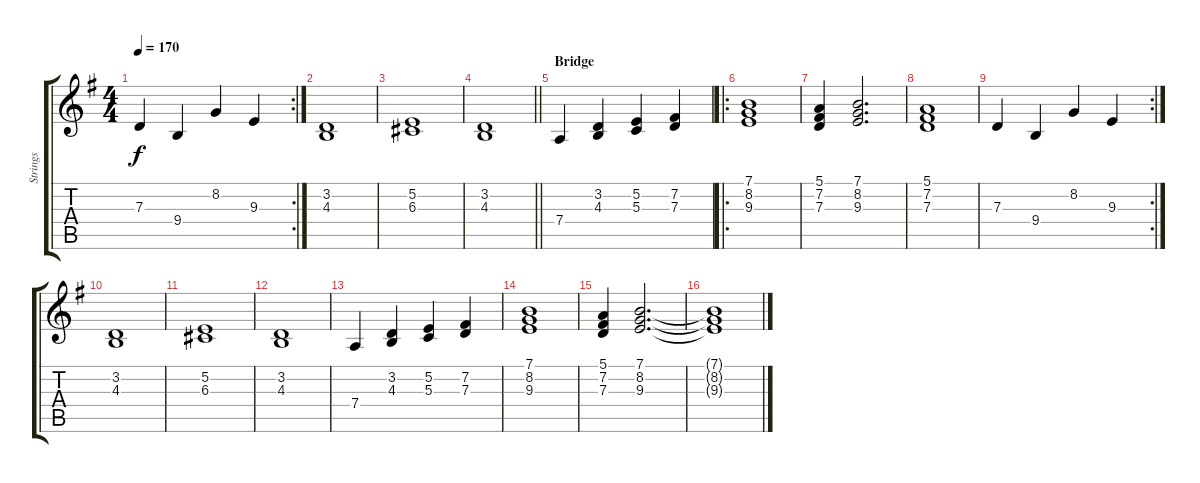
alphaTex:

\track ("Strings" "Strings") {instrument stringensemble1}
\staff {score tabs}
\tuning (E4 B3 G3 D3 A2 E2) {hide}
\rc 2
\ts (4 4)
\tempo 170
\clef g2
\ks g
7.3.4{dy f} 9.4.4 8.2.4 9.3.4 |
(3.2 4.3).1 |
(5.2 6.3).1 |
\barLineRight lightlight
(3.2 4.3).1 |
\section ("" "Bridge")
7.4.4 (3.2 4.3).4 (5.2 5.3).4 (7.2 7.3).4 |
\ro
(7.1 8.2 9.3).1 |
(5.1 7.2 7.3).4 (7.1 8.2 9.3).2{d} |
(5.1 7.2 7.3).1 |
\rc 2
7.3.4 9.4.4 8.2.4 9.3.4 |
(3.2 4.3).1 |
(5.2 6.3).1 |
(3.2 4.3).1 |
7.4.4 (3.2 4.3).4 (5.2 5.3).4 (7.2 7.3).4 |
(7.1 8.2 9.3).1 |
(5.1 7.2 7.3).4 (7.1 8.2 9.3).2{d} |
(7.1{t} 8.2{t} 9.3{t}).1
